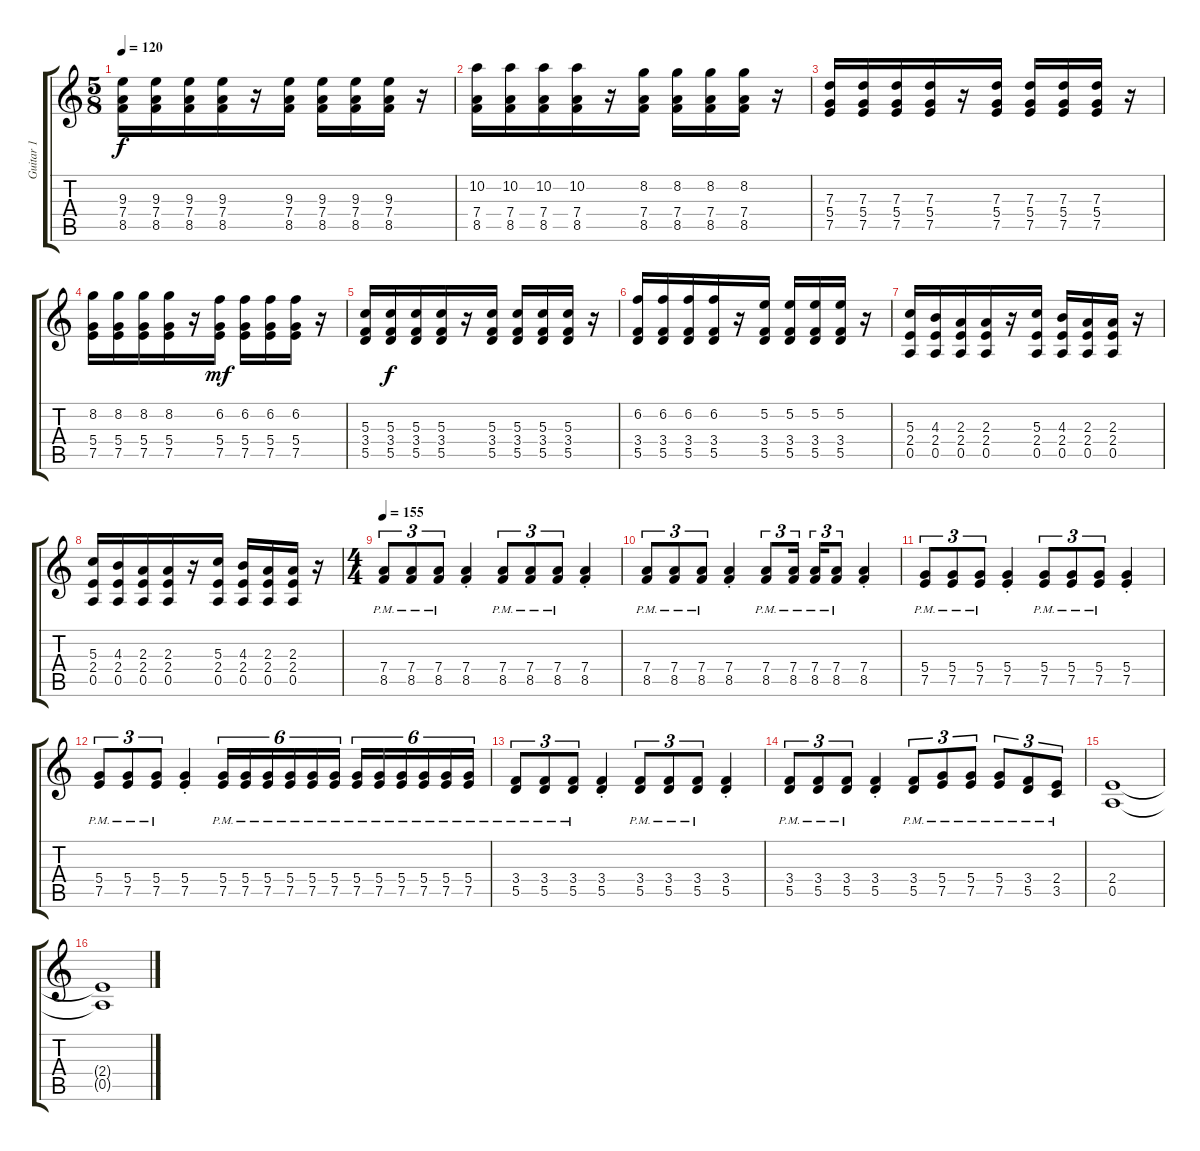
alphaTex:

\track ("Guitar 1" "Guitar 1") {instrument distortionguitar}
\staff {score tabs}
\tuning (E4 B3 G3 D3 A2 E2) {hide}
\ts (5 8)
\tempo 120
\clef g2
\ks c
(9.3 7.4 8.5).16{dy f} (9.3 7.4 8.5).16 (9.3 7.4 8.5).16 (9.3 7.4 8.5).16 r.16 (9.3 7.4 8.5).16 (9.3 7.4 8.5).16 (9.3 7.4 8.5).16 (9.3 7.4 8.5).16 r.16 |
(10.2 7.4 8.5).16 (10.2 7.4 8.5).16 (10.2 7.4 8.5).16 (10.2 7.4 8.5).16 r.16 (8.2 7.4 8.5).16 (8.2 7.4 8.5).16 (8.2 7.4 8.5).16 (8.2 7.4 8.5).16 r.16 |
(7.3 5.4 7.5).16 (7.3 5.4 7.5).16 (7.3 5.4 7.5).16 (7.3 5.4 7.5).16 r.16 (7.3 5.4 7.5).16 (7.3 5.4 7.5).16 (7.3 5.4 7.5).16 (7.3 5.4 7.5).16 r.16 |
(8.2 5.4 7.5).16 (8.2 5.4 7.5).16 (8.2 5.4 7.5).16 (8.2 5.4 7.5).16 r.16 (6.2 5.4 7.5).16{dy mf} (6.2 5.4 7.5).16 (6.2 5.4 7.5).16 (6.2 5.4 7.5).16 r.16 |
(5.3 3.4 5.5).16 (5.3 3.4 5.5).16{dy f} (5.3 3.4 5.5).16 (5.3 3.4 5.5).16 r.16 (5.3 3.4 5.5).16 (5.3 3.4 5.5).16 (5.3 3.4 5.5).16 (5.3 3.4 5.5).16 r.16 |
(6.2 3.4 5.5).16 (6.2 3.4 5.5).16 (6.2 3.4 5.5).16 (6.2 3.4 5.5).16 r.16 (5.2 3.4 5.5).16 (5.2 3.4 5.5).16 (5.2 3.4 5.5).16 (5.2 3.4 5.5).16 r.16 |
(5.3 2.4 0.5).16 (4.3 2.4 0.5).16 (2.3 2.4 0.5).16 (2.3 2.4 0.5).16 r.16 (5.3 2.4 0.5).16 (4.3 2.4 0.5).16 (2.3 2.4 0.5).16 (2.3 2.4 0.5).16 r.16 |
(5.3 2.4 0.5).16 (4.3 2.4 0.5).16 (2.3 2.4 0.5).16 (2.3 2.4 0.5).16 r.16 (5.3 2.4 0.5).16 (4.3 2.4 0.5).16 (2.3 2.4 0.5).16 (2.3 2.4 0.5).16 r.16 |
\ts (4 4)
\tempo 155
(7.4{pm} 8.5{pm}).8{tu (3 2)} (7.4{pm} 8.5{pm}).8{tu (3 2)} (7.4{pm} 8.5{pm}).8{tu (3 2)} (7.4{st} 8.5{st}).4 (7.4{pm} 8.5{pm}).8{tu (3 2)} (7.4{pm} 8.5{pm}).8{tu (3 2)} (7.4{pm} 8.5{pm}).8{tu (3 2)} (7.4{st} 8.5{st}).4 |
(7.4{pm} 8.5{pm}).8{tu (3 2)} (7.4{pm} 8.5{pm}).8{tu (3 2)} (7.4{pm} 8.5{pm}).8{tu (3 2)} (7.4{st} 8.5{st}).4 (7.4{pm} 8.5{pm}).8{tu (3 2)} (7.4{pm} 8.5{pm}).16{tu (3 2)} (7.4{pm} 8.5{pm}).16{tu (3 2)} (7.4{pm} 8.5{pm}).8{tu (3 2)} (7.4{st} 8.5{st}).4 |
(5.4{pm} 7.5{pm}).8{tu (3 2)} (5.4{pm} 7.5{pm}).8{tu (3 2)} (5.4{pm} 7.5{pm}).8{tu (3 2)} (5.4{st} 7.5{st}).4 (5.4{pm} 7.5{pm}).8{tu (3 2)} (5.4{pm} 7.5{pm}).8{tu (3 2)} (5.4{pm} 7.5{pm}).8{tu (3 2)} (5.4{st} 7.5{st}).4 |
(5.4{pm} 7.5{pm}).8{tu (3 2)} (5.4{pm} 7.5{pm}).8{tu (3 2)} (5.4{pm} 7.5{pm}).8{tu (3 2)} (5.4{st} 7.5{st}).4 (5.4{pm} 7.5{pm}).16{tu (6 4)} (5.4{pm} 7.5{pm}).16{tu (6 4)} (5.4{pm} 7.5{pm}).16{tu (6 4)} (5.4{pm} 7.5{pm}).16{tu (6 4)} (5.4{pm} 7.5{pm}).16{tu (6 4)} (5.4{pm} 7.5{pm}).16{tu (6 4)} (5.4{pm} 7.5{pm}).16{tu (6 4)} (5.4{pm} 7.5{pm}).16{tu (6 4)} (5.4{pm} 7.5{pm}).16{tu (6 4)} (5.4{pm} 7.5{pm}).16{tu (6 4)} (5.4{pm} 7.5{pm}).16{tu (6 4)} (5.4{pm} 7.5{pm}).16{tu (6 4)} |
(3.4{pm} 5.5{pm}).8{tu (3 2)} (3.4{pm} 5.5{pm}).8{tu (3 2)} (3.4{pm} 5.5{pm}).8{tu (3 2)} (3.4{st} 5.5{st}).4 (3.4{pm} 5.5{pm}).8{tu (3 2)} (3.4{pm} 5.5{pm}).8{tu (3 2)} (3.4{pm} 5.5{pm}).8{tu (3 2)} (3.4{st} 5.5{st}).4 |
(3.4{pm} 5.5{pm}).8{tu (3 2)} (3.4{pm} 5.5{pm}).8{tu (3 2)} (3.4{pm} 5.5{pm}).8{tu (3 2)} (3.4{st} 5.5{st}).4 (3.4{pm} 5.5{pm}).8{tu (3 2)} (5.4{pm} 7.5{pm}).8{tu (3 2)} (5.4{pm} 7.5{pm}).8{tu (3 2)} (5.4{pm} 7.5).8{tu (3 2)} (3.4{pm} 5.5{pm}).8{tu (3 2)} (2.4{pm} 3.5{pm}).8{tu (3 2)} |
(2.4 0.5).1 |
(2.4{t} 0.5{t}).1
